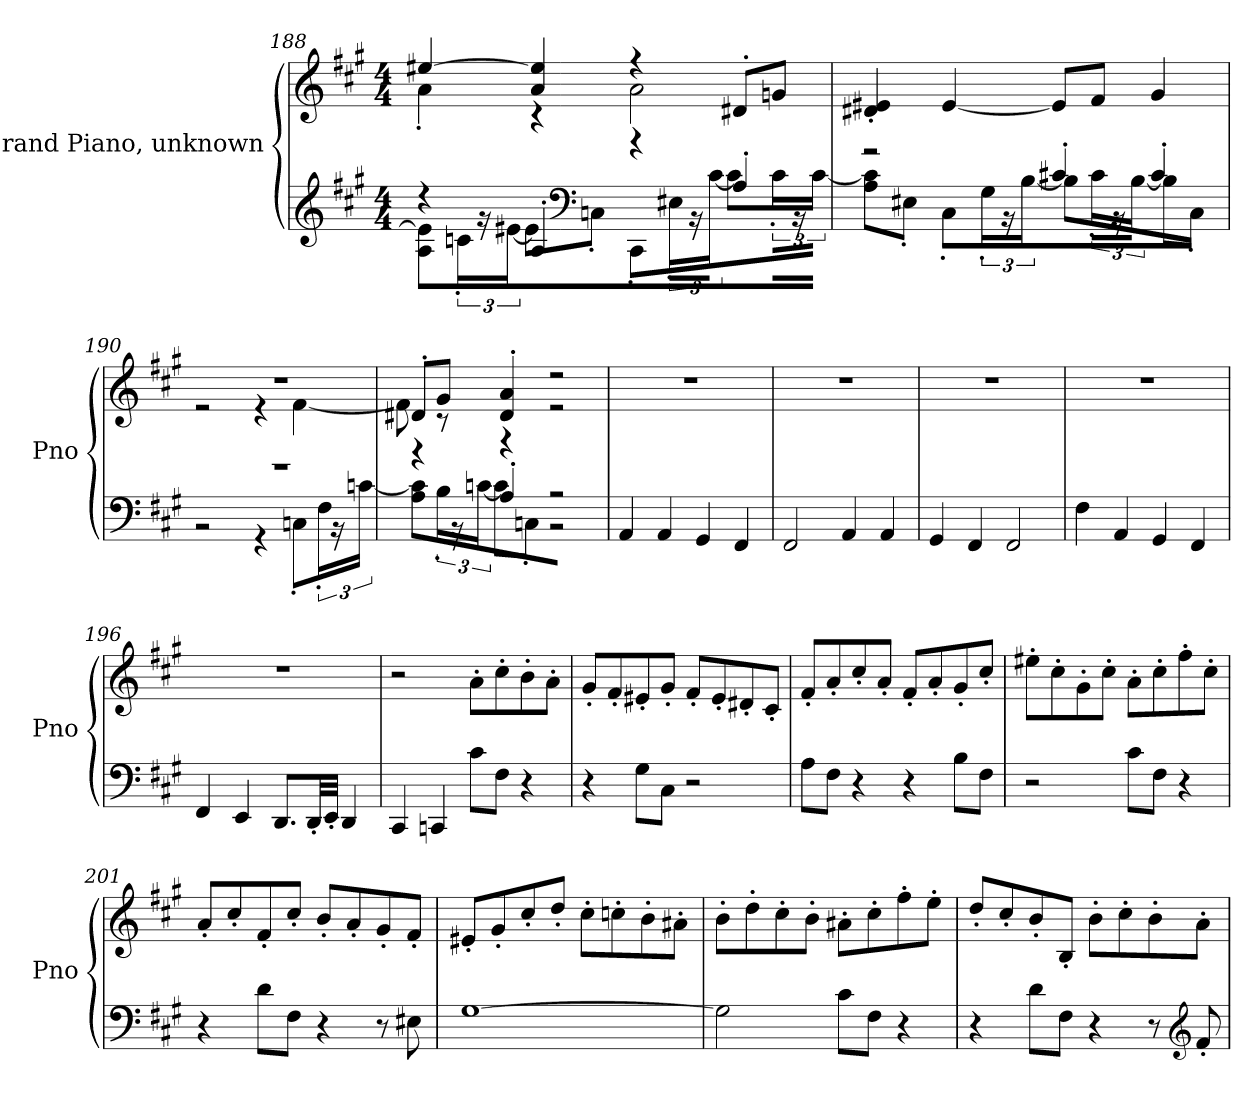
**kern	**kern
*part1	*part1
*staff2	*staff1
*I"Grand Piano, unknown	*
*I'Pno	*
*clefG2	*clefG2
*k[f#c#g#]	*k[f#c#g#]
*M4/4	*M4/4
=188	=188
*^	*^
4r	8A\ 8e#\]L	[4ee#X/	4a'\
.	24cn'\Jk	.	.
.	24r	.	.
.	[24e#X\	.	.
4A'/	8e#\L]	4a/ 4ee#/]	4r
*clefF4	*	*	*
.	8Cn'\J	.	.
4r	8CC#'\L	4r	2a\
.	24E#X'\Jk	.	.
.	24r	.	.
.	[24c\	.	.
4A'/	8c\L]	8d#X'/L	.
.	24c'\Jk	8gn/J	.
.	24r	.	.
.	[24c\	.	.
*	*	*v	*v
!!LO:LB:g=z
=189	=189	=189
2r	8A\ 8c\]L	4d#X/' 4e#X/'
.	8E#X'\J	.
.	8C#'\L	[4e#/
.	24G#'\Jk	.
.	24r	.
.	[24B\	.
4c#X'/	8B\L]	8e#/L]
.	24c#'\Jk	8f#/J
.	24r	.
.	[24B\	.
4c#'/	8B\L]	4g#/
.	8C#'\J	.
=190	=190	=190
*	*	*^
1r	2r	1r	2r
.	4r	.	4r
.	8Cn'\L	.	[4f#\
.	24F#'\Jk	.	.
.	24r	.	.
.	[24cn\	.	.
=191	=191	=191	=191
4r	8A\ 8c\]L	8d#X'/L	8f#\]
.	24B'\Jk	8g#/J	8r
.	24r	.	.
.	[24cn\	.	.
4A'/	8c\L]	4d#/' 4a/'	4r
.	8Cn'\J	.	.
2r	2r	2r	2r
*v	*v	*	*
*	*v	*v
=192	=192
4AA/	1r
4AA/	.
4GG#/	.
4FF#/	.
=193	=193
2FF#/	1r
4AA/	.
4AA/	.
!!LO:PB:g=z
=194	=194
4GG#/	1r
4FF#/	.
2FF#/	.
=195	=195
4F#\	1r
4AA/	.
4GG#/	.
4FF#/	.
=196	=196
4FF#/	1r
4EE/	.
8.DD/L	.
32DD'/LL	.
32EE'/JJJ	.
4DD/	.
=197	=197
4CC#/	2r
4CCn/	.
8c#\L	8a'\L
8F#\J	8cc#'\
4r	8b'\
.	8a'\J
=198	=198
4r	8g#'/L
.	8f#'/
8G#\L	8e#X'/
8C#\J	8g#'/J
2r	8f#'/L
.	8e#'/
.	8d#X'/
.	8c#'/J
=199	=199
8A\L	8f#'/L
8F#\J	8a'/
4r	8cc#'/
.	8a'/J
4r	8f#'/L
.	8a'/
8B\L	8g#'/
8F#\J	8cc#'/J
!!LO:LB:g=z
=200	=200
2r	8ee#X'\L
.	8cc#'\
.	8g#'\
.	8cc#'\J
8c#\L	8a'\L
8F#\J	8cc#'\
4r	8ff#'\
.	8cc#'\J
=201	=201
4r	8a'/L
.	8cc#'/
8d\L	8f#'/
8F#\J	8cc#'/J
4r	8b'/L
.	8a'/
8r	8g#'/
8E#X\	8f#'/J
=202	=202
[1G#	8e#X'/L
.	8g#'/
.	8cc#'/
.	8dd'/J
.	8cc#'\L
.	8ccn'\
.	8b'\
.	8a#X'\J
=203	=203
2G#\]	8b'\L
.	8dd'\
.	8cc#'\
.	8b'\J
8c#\L	8a#X'\L
8F#\J	8cc#'\
4r	8ff#'\
.	8ee'\J
!!LO:LB:g=z
=204	=204
4r	8dd'/L
.	8cc#'/
8d\L	8b'/
8F#\J	8B'/J
4r	8b'\L
.	8cc#'\
8r	8b'\
*clefG2	*
8f#'/	8a'\J
=	=
*-	*-
